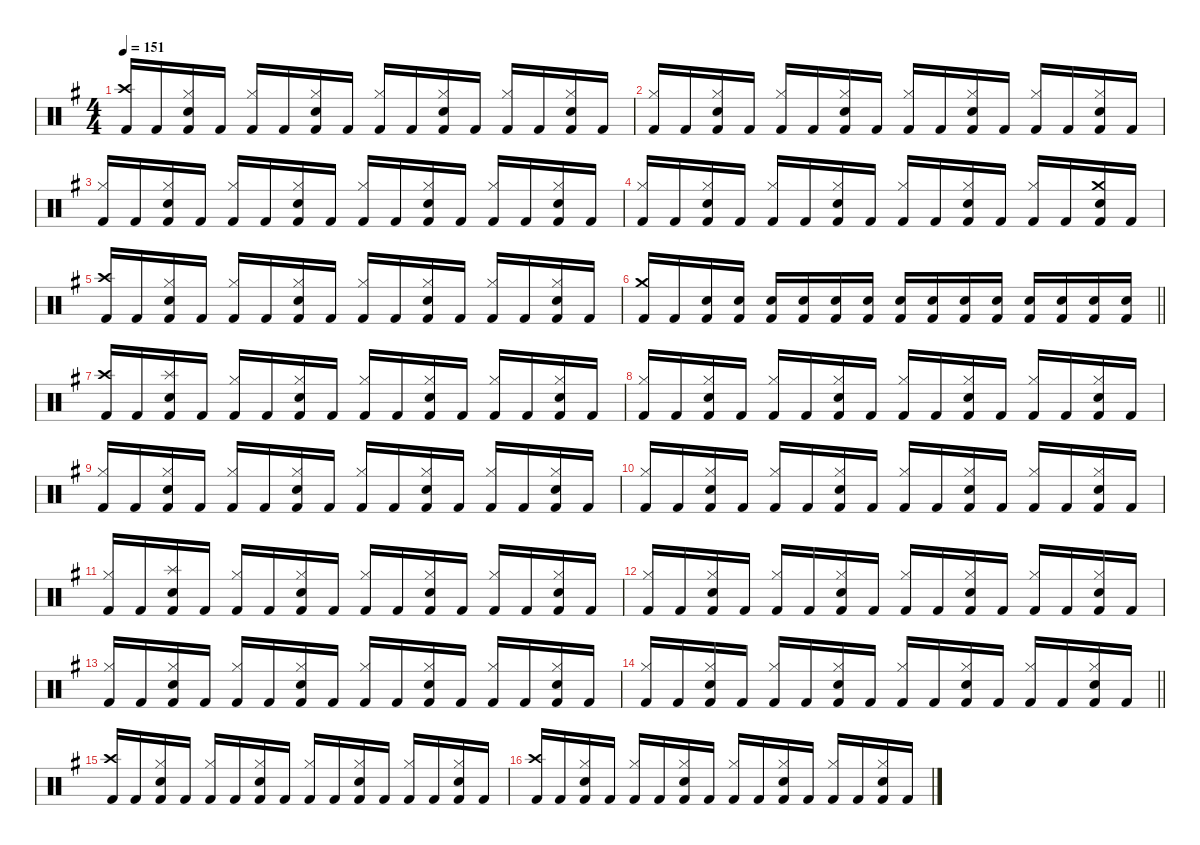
\defaultSystemsLayout 4
\hideDynamics
\bracketExtendMode nobrackets
\singleTrackTrackNamePolicy hidden
\multiTrackTrackNamePolicy hidden
\otherSystemsTrackNameOrientation horizontal
\track ("Lars Ulrich" "drm.") {defaultSystemsLayout 4 instrument percussion}
\staff {score}
\articulation defaults
\ts (4 4)
\tempo 151
\clef neutral
\ks eminor
("Crash high (hit)"{acc forcenatural} "Kick (hit) 2"{acc forcenatural}).16{dy f beam Up} "Kick (hit) 2"{acc forcenatural}.16{beam Up} ("Hi-Hat (closed)"{acc forcenatural} "Snare (hit) 2"{acc forcenatural} "Kick (hit) 2"{acc forcenatural}).16{beam Up} "Kick (hit) 2"{acc forcenatural}.16{beam Up} ("Hi-Hat (closed)"{acc forcenatural} "Kick (hit) 2"{acc forcenatural}).16{beam Up} "Kick (hit) 2"{acc forcenatural}.16{beam Up} ("Hi-Hat (closed)"{acc forcenatural} "Snare (hit) 2"{acc forcenatural} "Kick (hit) 2"{acc forcenatural}).16{beam Up} "Kick (hit) 2"{acc forcenatural}.16{beam Up} ("Hi-Hat (closed)"{acc forcenatural} "Kick (hit) 2"{acc forcenatural}).16{beam Up} "Kick (hit) 2"{acc forcenatural}.16{beam Up} ("Hi-Hat (closed)"{acc forcenatural} "Snare (hit) 2"{acc forcenatural} "Kick (hit) 2"{acc forcenatural}).16{beam Up} "Kick (hit) 2"{acc forcenatural}.16{beam Up} ("Hi-Hat (closed)"{acc forcenatural} "Kick (hit) 2"{acc forcenatural}).16{beam Up} "Kick (hit) 2"{acc forcenatural}.16{beam Up} ("Hi-Hat (closed)"{acc forcenatural} "Snare (hit) 2"{acc forcenatural} "Kick (hit) 2"{acc forcenatural}).16{beam Up} "Kick (hit) 2"{acc forcenatural}.16{beam Up} |
("Hi-Hat (closed)"{acc forcenatural} "Kick (hit) 2"{acc forcenatural}).16{beam Up} "Kick (hit) 2"{acc forcenatural}.16{beam Up} ("Hi-Hat (closed)"{acc forcenatural} "Snare (hit) 2"{acc forcenatural} "Kick (hit) 2"{acc forcenatural}).16{beam Up} "Kick (hit) 2"{acc forcenatural}.16{beam Up} ("Hi-Hat (closed)"{acc forcenatural} "Kick (hit) 2"{acc forcenatural}).16{beam Up} "Kick (hit) 2"{acc forcenatural}.16{beam Up} ("Hi-Hat (closed)"{acc forcenatural} "Snare (hit) 2"{acc forcenatural} "Kick (hit) 2"{acc forcenatural}).16{beam Up} "Kick (hit) 2"{acc forcenatural}.16{beam Up} ("Hi-Hat (closed)"{acc forcenatural} "Kick (hit) 2"{acc forcenatural}).16{beam Up} "Kick (hit) 2"{acc forcenatural}.16{beam Up} ("Hi-Hat (closed)"{acc forcenatural} "Snare (hit) 2"{acc forcenatural} "Kick (hit) 2"{acc forcenatural}).16{beam Up} "Kick (hit) 2"{acc forcenatural}.16{beam Up} ("Hi-Hat (closed)"{acc forcenatural} "Kick (hit) 2"{acc forcenatural}).16{beam Up} "Kick (hit) 2"{acc forcenatural}.16{beam Up} ("Hi-Hat (closed)"{acc forcenatural} "Snare (hit) 2"{acc forcenatural} "Kick (hit) 2"{acc forcenatural}).16{beam Up} "Kick (hit) 2"{acc forcenatural}.16{beam Up} |
("Hi-Hat (closed)"{acc forcenatural} "Kick (hit) 2"{acc forcenatural}).16{beam Up} "Kick (hit) 2"{acc forcenatural}.16{beam Up} ("Hi-Hat (closed)"{acc forcenatural} "Snare (hit) 2"{acc forcenatural} "Kick (hit) 2"{acc forcenatural}).16{beam Up} "Kick (hit) 2"{acc forcenatural}.16{beam Up} ("Hi-Hat (closed)"{acc forcenatural} "Kick (hit) 2"{acc forcenatural}).16{beam Up} "Kick (hit) 2"{acc forcenatural}.16{beam Up} ("Hi-Hat (closed)"{acc forcenatural} "Snare (hit) 2"{acc forcenatural} "Kick (hit) 2"{acc forcenatural}).16{beam Up} "Kick (hit) 2"{acc forcenatural}.16{beam Up} ("Hi-Hat (closed)"{acc forcenatural} "Kick (hit) 2"{acc forcenatural}).16{beam Up} "Kick (hit) 2"{acc forcenatural}.16{beam Up} ("Hi-Hat (closed)"{acc forcenatural} "Snare (hit) 2"{acc forcenatural} "Kick (hit) 2"{acc forcenatural}).16{beam Up} "Kick (hit) 2"{acc forcenatural}.16{beam Up} ("Hi-Hat (closed)"{acc forcenatural} "Kick (hit) 2"{acc forcenatural}).16{beam Up} "Kick (hit) 2"{acc forcenatural}.16{beam Up} ("Hi-Hat (closed)"{acc forcenatural} "Snare (hit) 2"{acc forcenatural} "Kick (hit) 2"{acc forcenatural}).16{beam Up} "Kick (hit) 2"{acc forcenatural}.16{beam Up} |
("Hi-Hat (closed)"{acc forcenatural} "Kick (hit) 2"{acc forcenatural}).16{beam Up} "Kick (hit) 2"{acc forcenatural}.16{beam Up} ("Hi-Hat (closed)"{acc forcenatural} "Snare (hit) 2"{acc forcenatural} "Kick (hit) 2"{acc forcenatural}).16{beam Up} "Kick (hit) 2"{acc forcenatural}.16{beam Up} ("Hi-Hat (closed)"{acc forcenatural} "Kick (hit) 2"{acc forcenatural}).16{beam Up} "Kick (hit) 2"{acc forcenatural}.16{beam Up} ("Hi-Hat (closed)"{acc forcenatural} "Snare (hit) 2"{acc forcenatural} "Kick (hit) 2"{acc forcenatural}).16{beam Up} "Kick (hit) 2"{acc forcenatural}.16{beam Up} ("Hi-Hat (closed)"{acc forcenatural} "Kick (hit) 2"{acc forcenatural}).16{beam Up} "Kick (hit) 2"{acc forcenatural}.16{beam Up} ("Hi-Hat (closed)"{acc forcenatural} "Snare (hit) 2"{acc forcenatural} "Kick (hit) 2"{acc forcenatural}).16{beam Up} "Kick (hit) 2"{acc forcenatural}.16{beam Up} ("Hi-Hat (closed)"{acc forcenatural} "Kick (hit) 2"{acc forcenatural}).16{beam Up} "Kick (hit) 2"{acc forcenatural}.16{beam Up} ("Crash medium (hit)"{acc forcenatural} "Snare (hit) 2"{acc forcenatural} "Kick (hit) 2"{acc forcenatural}).16{beam Up} "Kick (hit) 2"{acc forcenatural}.16{beam Up} |
("Crash high (hit)"{acc forcenatural} "Kick (hit) 2"{acc forcenatural}).16{beam Up} "Kick (hit) 2"{acc forcenatural}.16{beam Up} ("Hi-Hat (closed)"{acc forcenatural} "Snare (hit) 2"{acc forcenatural} "Kick (hit) 2"{acc forcenatural}).16{beam Up} "Kick (hit) 2"{acc forcenatural}.16{beam Up} ("Hi-Hat (closed)"{acc forcenatural} "Kick (hit) 2"{acc forcenatural}).16{beam Up} "Kick (hit) 2"{acc forcenatural}.16{beam Up} ("Hi-Hat (closed)"{acc forcenatural} "Snare (hit) 2"{acc forcenatural} "Kick (hit) 2"{acc forcenatural}).16{beam Up} "Kick (hit) 2"{acc forcenatural}.16{beam Up} ("Hi-Hat (closed)"{acc forcenatural} "Kick (hit) 2"{acc forcenatural}).16{beam Up} "Kick (hit) 2"{acc forcenatural}.16{beam Up} ("Hi-Hat (closed)"{acc forcenatural} "Snare (hit) 2"{acc forcenatural} "Kick (hit) 2"{acc forcenatural}).16{beam Up} "Kick (hit) 2"{acc forcenatural}.16{beam Up} ("Hi-Hat (closed)"{acc forcenatural} "Kick (hit) 2"{acc forcenatural}).16{beam Up} "Kick (hit) 2"{acc forcenatural}.16{beam Up} ("Hi-Hat (closed)"{acc forcenatural} "Snare (hit) 2"{acc forcenatural} "Kick (hit) 2"{acc forcenatural}).16{beam Up} "Kick (hit) 2"{acc forcenatural}.16{beam Up} |
\barLineRight lightlight
("Crash medium (hit)"{acc forcenatural} "Kick (hit) 2"{acc forcenatural}).16{beam Up} "Kick (hit) 2"{acc forcenatural}.16{beam Up} ("Snare (hit) 2"{acc forcenatural} "Kick (hit) 2"{acc forcenatural}).16{beam Up} ("Snare (hit) 2"{acc forcenatural} "Kick (hit) 2"{acc forcenatural}).16{beam Up} ("Snare (hit) 2"{acc forcenatural} "Kick (hit) 2"{acc forcenatural}).16{beam Up} ("Snare (hit) 2"{acc forcenatural} "Kick (hit) 2"{acc forcenatural}).16{beam Up} ("Snare (hit) 2"{acc forcenatural} "Kick (hit) 2"{acc forcenatural}).16{beam Up} ("Snare (hit) 2"{acc forcenatural} "Kick (hit) 2"{acc forcenatural}).16{beam Up} ("Snare (hit) 2"{acc forcenatural} "Kick (hit) 2"{acc forcenatural}).16{beam Up} ("Snare (hit) 2"{acc forcenatural} "Kick (hit) 2"{acc forcenatural}).16{beam Up} ("Snare (hit) 2"{acc forcenatural} "Kick (hit) 2"{acc forcenatural}).16{beam Up} ("Snare (hit) 2"{acc forcenatural} "Kick (hit) 2"{acc forcenatural}).16{beam Up} ("Snare (hit) 2"{acc forcenatural} "Kick (hit) 2"{acc forcenatural}).16{beam Up} ("Snare (hit) 2"{acc forcenatural} "Kick (hit) 2"{acc forcenatural}).16{beam Up} ("Snare (hit) 2"{acc forcenatural} "Kick (hit) 2"{acc forcenatural}).16{beam Up} ("Snare (hit) 2"{acc forcenatural} "Kick (hit) 2"{acc forcenatural}).16{beam Up} |
("Crash high (hit)"{acc forcenatural} "Kick (hit) 2"{acc forcenatural}).16{beam Up} "Kick (hit) 2"{acc forcenatural}.16{beam Up} ("Splash (hit)"{acc forcenatural} "Snare (hit) 2"{acc forcenatural} "Kick (hit) 2"{acc forcenatural}).16{beam Up} "Kick (hit) 2"{acc forcenatural}.16{beam Up} ("Hi-Hat (closed)"{acc forcenatural} "Kick (hit) 2"{acc forcenatural}).16{beam Up} "Kick (hit) 2"{acc forcenatural}.16{beam Up} ("Hi-Hat (closed)"{acc forcenatural} "Snare (hit) 2"{acc forcenatural} "Kick (hit) 2"{acc forcenatural}).16{beam Up} "Kick (hit) 2"{acc forcenatural}.16{beam Up} ("Hi-Hat (closed)"{acc forcenatural} "Kick (hit) 2"{acc forcenatural}).16{beam Up} "Kick (hit) 2"{acc forcenatural}.16{beam Up} ("Hi-Hat (closed)"{acc forcenatural} "Snare (hit) 2"{acc forcenatural} "Kick (hit) 2"{acc forcenatural}).16{beam Up} "Kick (hit) 2"{acc forcenatural}.16{beam Up} ("Hi-Hat (closed)"{acc forcenatural} "Kick (hit) 2"{acc forcenatural}).16{beam Up} "Kick (hit) 2"{acc forcenatural}.16{beam Up} ("Hi-Hat (closed)"{acc forcenatural} "Snare (hit) 2"{acc forcenatural} "Kick (hit) 2"{acc forcenatural}).16{beam Up} "Kick (hit) 2"{acc forcenatural}.16{beam Up} |
("Hi-Hat (closed)"{acc forcenatural} "Kick (hit) 2"{acc forcenatural}).16{beam Up} "Kick (hit) 2"{acc forcenatural}.16{beam Up} ("Hi-Hat (closed)"{acc forcenatural} "Snare (hit) 2"{acc forcenatural} "Kick (hit) 2"{acc forcenatural}).16{beam Up} "Kick (hit) 2"{acc forcenatural}.16{beam Up} ("Hi-Hat (closed)"{acc forcenatural} "Kick (hit) 2"{acc forcenatural}).16{beam Up} "Kick (hit) 2"{acc forcenatural}.16{beam Up} ("Hi-Hat (closed)"{acc forcenatural} "Snare (hit) 2"{acc forcenatural} "Kick (hit) 2"{acc forcenatural}).16{beam Up} "Kick (hit) 2"{acc forcenatural}.16{beam Up} ("Hi-Hat (closed)"{acc forcenatural} "Kick (hit) 2"{acc forcenatural}).16{beam Up} "Kick (hit) 2"{acc forcenatural}.16{beam Up} ("Hi-Hat (closed)"{acc forcenatural} "Snare (hit) 2"{acc forcenatural} "Kick (hit) 2"{acc forcenatural}).16{beam Up} "Kick (hit) 2"{acc forcenatural}.16{beam Up} ("Hi-Hat (closed)"{acc forcenatural} "Kick (hit) 2"{acc forcenatural}).16{beam Up} "Kick (hit) 2"{acc forcenatural}.16{beam Up} ("Hi-Hat (closed)"{acc forcenatural} "Snare (hit) 2"{acc forcenatural} "Kick (hit) 2"{acc forcenatural}).16{beam Up} "Kick (hit) 2"{acc forcenatural}.16{beam Up} |
("Hi-Hat (closed)"{acc forcenatural} "Kick (hit) 2"{acc forcenatural}).16{beam Up} "Kick (hit) 2"{acc forcenatural}.16{beam Up} ("Hi-Hat (closed)"{acc forcenatural} "Snare (hit) 2"{acc forcenatural} "Kick (hit) 2"{acc forcenatural}).16{beam Up} "Kick (hit) 2"{acc forcenatural}.16{beam Up} ("Hi-Hat (closed)"{acc forcenatural} "Kick (hit) 2"{acc forcenatural}).16{beam Up} "Kick (hit) 2"{acc forcenatural}.16{beam Up} ("Hi-Hat (closed)"{acc forcenatural} "Snare (hit) 2"{acc forcenatural} "Kick (hit) 2"{acc forcenatural}).16{beam Up} "Kick (hit) 2"{acc forcenatural}.16{beam Up} ("Hi-Hat (closed)"{acc forcenatural} "Kick (hit) 2"{acc forcenatural}).16{beam Up} "Kick (hit) 2"{acc forcenatural}.16{beam Up} ("Hi-Hat (closed)"{acc forcenatural} "Snare (hit) 2"{acc forcenatural} "Kick (hit) 2"{acc forcenatural}).16{beam Up} "Kick (hit) 2"{acc forcenatural}.16{beam Up} ("Hi-Hat (closed)"{acc forcenatural} "Kick (hit) 2"{acc forcenatural}).16{beam Up} "Kick (hit) 2"{acc forcenatural}.16{beam Up} ("Hi-Hat (closed)"{acc forcenatural} "Snare (hit) 2"{acc forcenatural} "Kick (hit) 2"{acc forcenatural}).16{beam Up} "Kick (hit) 2"{acc forcenatural}.16{beam Up} |
("Hi-Hat (closed)"{acc forcenatural} "Kick (hit) 2"{acc forcenatural}).16{beam Up} "Kick (hit) 2"{acc forcenatural}.16{beam Up} ("Hi-Hat (closed)"{acc forcenatural} "Snare (hit) 2"{acc forcenatural} "Kick (hit) 2"{acc forcenatural}).16{beam Up} "Kick (hit) 2"{acc forcenatural}.16{beam Up} ("Hi-Hat (closed)"{acc forcenatural} "Kick (hit) 2"{acc forcenatural}).16{beam Up} "Kick (hit) 2"{acc forcenatural}.16{beam Up} ("Hi-Hat (closed)"{acc forcenatural} "Snare (hit) 2"{acc forcenatural} "Kick (hit) 2"{acc forcenatural}).16{beam Up} "Kick (hit) 2"{acc forcenatural}.16{beam Up} ("Hi-Hat (closed)"{acc forcenatural} "Kick (hit) 2"{acc forcenatural}).16{beam Up} "Kick (hit) 2"{acc forcenatural}.16{beam Up} ("Hi-Hat (closed)"{acc forcenatural} "Snare (hit) 2"{acc forcenatural} "Kick (hit) 2"{acc forcenatural}).16{beam Up} "Kick (hit) 2"{acc forcenatural}.16{beam Up} ("Hi-Hat (closed)"{acc forcenatural} "Kick (hit) 2"{acc forcenatural}).16{beam Up} "Kick (hit) 2"{acc forcenatural}.16{beam Up} ("Hi-Hat (closed)"{acc forcenatural} "Snare (hit) 2"{acc forcenatural} "Kick (hit) 2"{acc forcenatural}).16{beam Up} "Kick (hit) 2"{acc forcenatural}.16{beam Up} |
("Hi-Hat (closed)"{acc forcenatural} "Kick (hit) 2"{acc forcenatural}).16{beam Up} "Kick (hit) 2"{acc forcenatural}.16{beam Up} ("Splash (hit)"{acc forcenatural} "Snare (hit) 2"{acc forcenatural} "Kick (hit) 2"{acc forcenatural}).16{beam Up} "Kick (hit) 2"{acc forcenatural}.16{beam Up} ("Hi-Hat (closed)"{acc forcenatural} "Kick (hit) 2"{acc forcenatural}).16{beam Up} "Kick (hit) 2"{acc forcenatural}.16{beam Up} ("Hi-Hat (closed)"{acc forcenatural} "Snare (hit) 2"{acc forcenatural} "Kick (hit) 2"{acc forcenatural}).16{beam Up} "Kick (hit) 2"{acc forcenatural}.16{beam Up} ("Hi-Hat (closed)"{acc forcenatural} "Kick (hit) 2"{acc forcenatural}).16{beam Up} "Kick (hit) 2"{acc forcenatural}.16{beam Up} ("Hi-Hat (closed)"{acc forcenatural} "Snare (hit) 2"{acc forcenatural} "Kick (hit) 2"{acc forcenatural}).16{beam Up} "Kick (hit) 2"{acc forcenatural}.16{beam Up} ("Hi-Hat (closed)"{acc forcenatural} "Kick (hit) 2"{acc forcenatural}).16{beam Up} "Kick (hit) 2"{acc forcenatural}.16{beam Up} ("Hi-Hat (closed)"{acc forcenatural} "Snare (hit) 2"{acc forcenatural} "Kick (hit) 2"{acc forcenatural}).16{beam Up} "Kick (hit) 2"{acc forcenatural}.16{beam Up} |
("Hi-Hat (closed)"{acc forcenatural} "Kick (hit) 2"{acc forcenatural}).16{beam Up} "Kick (hit) 2"{acc forcenatural}.16{beam Up} ("Hi-Hat (closed)"{acc forcenatural} "Snare (hit) 2"{acc forcenatural} "Kick (hit) 2"{acc forcenatural}).16{beam Up} "Kick (hit) 2"{acc forcenatural}.16{beam Up} ("Hi-Hat (closed)"{acc forcenatural} "Kick (hit) 2"{acc forcenatural}).16{beam Up} "Kick (hit) 2"{acc forcenatural}.16{beam Up} ("Hi-Hat (closed)"{acc forcenatural} "Snare (hit) 2"{acc forcenatural} "Kick (hit) 2"{acc forcenatural}).16{beam Up} "Kick (hit) 2"{acc forcenatural}.16{beam Up} ("Hi-Hat (closed)"{acc forcenatural} "Kick (hit) 2"{acc forcenatural}).16{beam Up} "Kick (hit) 2"{acc forcenatural}.16{beam Up} ("Hi-Hat (closed)"{acc forcenatural} "Snare (hit) 2"{acc forcenatural} "Kick (hit) 2"{acc forcenatural}).16{beam Up} "Kick (hit) 2"{acc forcenatural}.16{beam Up} ("Hi-Hat (closed)"{acc forcenatural} "Kick (hit) 2"{acc forcenatural}).16{beam Up} "Kick (hit) 2"{acc forcenatural}.16{beam Up} ("Hi-Hat (closed)"{acc forcenatural} "Snare (hit) 2"{acc forcenatural} "Kick (hit) 2"{acc forcenatural}).16{beam Up} "Kick (hit) 2"{acc forcenatural}.16{beam Up} |
("Hi-Hat (closed)"{acc forcenatural} "Kick (hit) 2"{acc forcenatural}).16{beam Up} "Kick (hit) 2"{acc forcenatural}.16{beam Up} ("Hi-Hat (closed)"{acc forcenatural} "Snare (hit) 2"{acc forcenatural} "Kick (hit) 2"{acc forcenatural}).16{beam Up} "Kick (hit) 2"{acc forcenatural}.16{beam Up} ("Hi-Hat (closed)"{acc forcenatural} "Kick (hit) 2"{acc forcenatural}).16{beam Up} "Kick (hit) 2"{acc forcenatural}.16{beam Up} ("Hi-Hat (closed)"{acc forcenatural} "Snare (hit) 2"{acc forcenatural} "Kick (hit) 2"{acc forcenatural}).16{beam Up} "Kick (hit) 2"{acc forcenatural}.16{beam Up} ("Hi-Hat (closed)"{acc forcenatural} "Kick (hit) 2"{acc forcenatural}).16{beam Up} "Kick (hit) 2"{acc forcenatural}.16{beam Up} ("Hi-Hat (closed)"{acc forcenatural} "Snare (hit) 2"{acc forcenatural} "Kick (hit) 2"{acc forcenatural}).16{beam Up} "Kick (hit) 2"{acc forcenatural}.16{beam Up} ("Hi-Hat (closed)"{acc forcenatural} "Kick (hit) 2"{acc forcenatural}).16{beam Up} "Kick (hit) 2"{acc forcenatural}.16{beam Up} ("Hi-Hat (closed)"{acc forcenatural} "Snare (hit) 2"{acc forcenatural} "Kick (hit) 2"{acc forcenatural}).16{beam Up} "Kick (hit) 2"{acc forcenatural}.16{beam Up} |
\barLineRight lightlight
("Hi-Hat (closed)"{acc forcenatural} "Kick (hit) 2"{acc forcenatural}).16{beam Up} "Kick (hit) 2"{acc forcenatural}.16{beam Up} ("Hi-Hat (closed)"{acc forcenatural} "Snare (hit) 2"{acc forcenatural} "Kick (hit) 2"{acc forcenatural}).16{beam Up} "Kick (hit) 2"{acc forcenatural}.16{beam Up} ("Hi-Hat (closed)"{acc forcenatural} "Kick (hit) 2"{acc forcenatural}).16{beam Up} "Kick (hit) 2"{acc forcenatural}.16{beam Up} ("Hi-Hat (closed)"{acc forcenatural} "Snare (hit) 2"{acc forcenatural} "Kick (hit) 2"{acc forcenatural}).16{beam Up} "Kick (hit) 2"{acc forcenatural}.16{beam Up} ("Hi-Hat (closed)"{acc forcenatural} "Kick (hit) 2"{acc forcenatural}).16{beam Up} "Kick (hit) 2"{acc forcenatural}.16{beam Up} ("Hi-Hat (closed)"{acc forcenatural} "Snare (hit) 2"{acc forcenatural} "Kick (hit) 2"{acc forcenatural}).16{beam Up} "Kick (hit) 2"{acc forcenatural}.16{beam Up} ("Hi-Hat (closed)"{acc forcenatural} "Kick (hit) 2"{acc forcenatural}).16{beam Up} "Kick (hit) 2"{acc forcenatural}.16{beam Up} ("Hi-Hat (closed)"{acc forcenatural} "Snare (hit) 2"{acc forcenatural} "Kick (hit) 2"{acc forcenatural}).16{beam Up} "Kick (hit) 2"{acc forcenatural}.16{beam Up} |
("Crash high (hit)"{acc forcenatural} "Kick (hit) 2"{acc forcenatural}).16{beam Up} "Kick (hit) 2"{acc forcenatural}.16{beam Up} ("Hi-Hat (closed)"{acc forcenatural} "Snare (hit) 2"{acc forcenatural} "Kick (hit) 2"{acc forcenatural}).16{beam Up} "Kick (hit) 2"{acc forcenatural}.16{beam Up} ("Hi-Hat (closed)"{acc forcenatural} "Kick (hit) 2"{acc forcenatural}).16{beam Up} "Kick (hit) 2"{acc forcenatural}.16{beam Up} ("Hi-Hat (closed)"{acc forcenatural} "Snare (hit) 2"{acc forcenatural} "Kick (hit) 2"{acc forcenatural}).16{beam Up} "Kick (hit) 2"{acc forcenatural}.16{beam Up} ("Hi-Hat (closed)"{acc forcenatural} "Kick (hit) 2"{acc forcenatural}).16{beam Up} "Kick (hit) 2"{acc forcenatural}.16{beam Up} ("Hi-Hat (closed)"{acc forcenatural} "Snare (hit) 2"{acc forcenatural} "Kick (hit) 2"{acc forcenatural}).16{beam Up} "Kick (hit) 2"{acc forcenatural}.16{beam Up} ("Hi-Hat (closed)"{acc forcenatural} "Kick (hit) 2"{acc forcenatural}).16{beam Up} "Kick (hit) 2"{acc forcenatural}.16{beam Up} ("Hi-Hat (closed)"{acc forcenatural} "Snare (hit) 2"{acc forcenatural} "Kick (hit) 2"{acc forcenatural}).16{beam Up} "Kick (hit) 2"{acc forcenatural}.16{beam Up} |
("Crash high (hit)"{acc forcenatural} "Kick (hit) 2"{acc forcenatural}).16{beam Up} "Kick (hit) 2"{acc forcenatural}.16{beam Up} ("Hi-Hat (closed)"{acc forcenatural} "Snare (hit) 2"{acc forcenatural} "Kick (hit) 2"{acc forcenatural}).16{beam Up} "Kick (hit) 2"{acc forcenatural}.16{beam Up} ("Hi-Hat (closed)"{acc forcenatural} "Kick (hit) 2"{acc forcenatural}).16{beam Up} "Kick (hit) 2"{acc forcenatural}.16{beam Up} ("Hi-Hat (closed)"{acc forcenatural} "Snare (hit) 2"{acc forcenatural} "Kick (hit) 2"{acc forcenatural}).16{beam Up} "Kick (hit) 2"{acc forcenatural}.16{beam Up} ("Hi-Hat (closed)"{acc forcenatural} "Kick (hit) 2"{acc forcenatural}).16{beam Up} "Kick (hit) 2"{acc forcenatural}.16{beam Up} ("Hi-Hat (closed)"{acc forcenatural} "Snare (hit) 2"{acc forcenatural} "Kick (hit) 2"{acc forcenatural}).16{beam Up} "Kick (hit) 2"{acc forcenatural}.16{beam Up} ("Hi-Hat (closed)"{acc forcenatural} "Kick (hit) 2"{acc forcenatural}).16{beam Up} "Kick (hit) 2"{acc forcenatural}.16{beam Up} ("Hi-Hat (closed)"{acc forcenatural} "Snare (hit) 2"{acc forcenatural} "Kick (hit) 2"{acc forcenatural}).16{beam Up} "Kick (hit) 2"{acc forcenatural}.16{beam Up}
